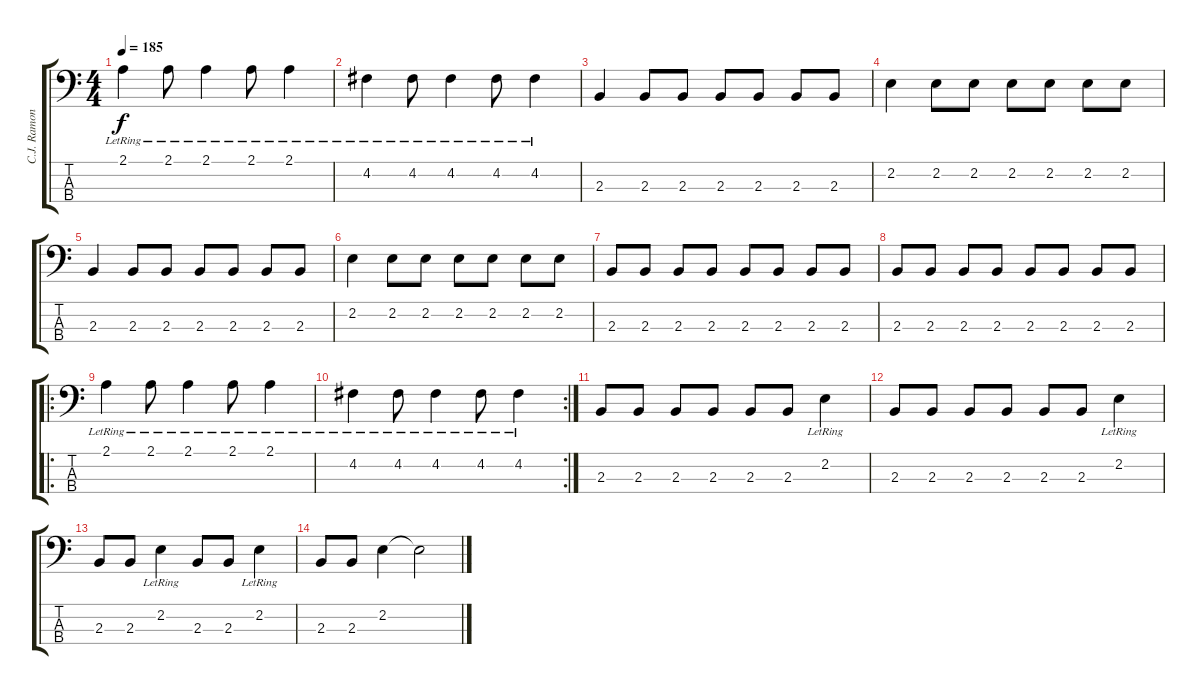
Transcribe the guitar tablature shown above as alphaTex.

\track ("C.J. Ramone" "C.J. Ramon") {instrument electricbasspick}
\staff {score tabs}
\tuning (G2 D2 A1 E1) {hide}
\ts (4 4)
\tempo 185
\clef f4
\ks c
2.1{lr}.4{dy f} 2.1{lr}.8 2.1{lr}.4 2.1{lr}.8 2.1{lr}.4 |
4.2{lr}.4 4.2{lr}.8 4.2{lr}.4 4.2{lr}.8 4.2{lr}.4 |
2.3.4 2.3.8 2.3.8 2.3.8 2.3.8 2.3.8 2.3.8 |
2.2.4 2.2.8 2.2.8 2.2.8 2.2.8 2.2.8 2.2.8 |
2.3.4 2.3.8 2.3.8 2.3.8 2.3.8 2.3.8 2.3.8 |
2.2.4 2.2.8 2.2.8 2.2.8 2.2.8 2.2.8 2.2.8 |
2.3.8 2.3.8 2.3.8 2.3.8 2.3.8 2.3.8 2.3.8 2.3.8 |
2.3.8 2.3.8 2.3.8 2.3.8 2.3.8 2.3.8 2.3.8 2.3.8 |
\ro
2.1{lr}.4 2.1{lr}.8 2.1{lr}.4 2.1{lr}.8 2.1{lr}.4 |
\rc 2
4.2{lr}.4 4.2{lr}.8 4.2{lr}.4 4.2{lr}.8 4.2{lr}.4 |
2.3.8 2.3.8 2.3.8 2.3.8 2.3.8 2.3.8 2.2{lr}.4 |
2.3.8 2.3.8 2.3.8 2.3.8 2.3.8 2.3.8 2.2{lr}.4 |
2.3.8 2.3.8 2.2{lr}.4 2.3.8 2.3.8 2.2{lr}.4 |
2.3.8 2.3.8 2.2.4 2.2{t}.2
